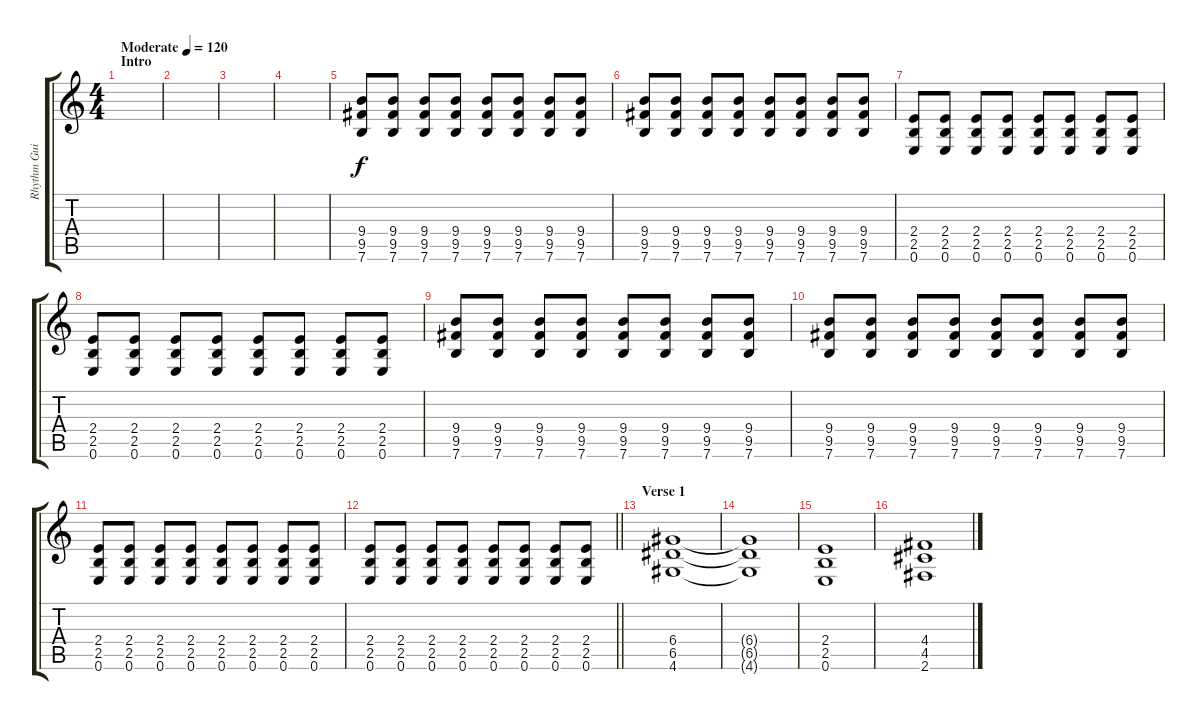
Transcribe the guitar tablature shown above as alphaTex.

\track ("Rhythm Guitar" "Rhythm Gui") {instrument distortionguitar}
\staff {score tabs}
\tuning (E4 B3 G3 D3 A2 E2) {hide}
\ts (4 4)
\section ("" "Intro")
\tempo (120 "Moderate")
\clef g2
\ks c
|
|
|
|
(9.4 9.5 7.6).8 (9.4 9.5 7.6).8 (9.4 9.5 7.6).8 (9.4 9.5 7.6).8 (9.4 9.5 7.6).8 (9.4 9.5 7.6).8 (9.4 9.5 7.6).8 (9.4 9.5 7.6).8 |
(9.4 9.5 7.6).8 (9.4 9.5 7.6).8 (9.4 9.5 7.6).8 (9.4 9.5 7.6).8 (9.4 9.5 7.6).8 (9.4 9.5 7.6).8 (9.4 9.5 7.6).8 (9.4 9.5 7.6).8 |
(2.4 2.5 0.6).8 (2.4 2.5 0.6).8 (2.4 2.5 0.6).8 (2.4 2.5 0.6).8 (2.4 2.5 0.6).8 (2.4 2.5 0.6).8 (2.4 2.5 0.6).8 (2.4 2.5 0.6).8 |
(2.4 2.5 0.6).8 (2.4 2.5 0.6).8 (2.4 2.5 0.6).8 (2.4 2.5 0.6).8 (2.4 2.5 0.6).8 (2.4 2.5 0.6).8 (2.4 2.5 0.6).8 (2.4 2.5 0.6).8 |
(9.4 9.5 7.6).8 (9.4 9.5 7.6).8 (9.4 9.5 7.6).8 (9.4 9.5 7.6).8 (9.4 9.5 7.6).8 (9.4 9.5 7.6).8 (9.4 9.5 7.6).8 (9.4 9.5 7.6).8 |
(9.4 9.5 7.6).8 (9.4 9.5 7.6).8 (9.4 9.5 7.6).8 (9.4 9.5 7.6).8 (9.4 9.5 7.6).8 (9.4 9.5 7.6).8 (9.4 9.5 7.6).8 (9.4 9.5 7.6).8 |
(2.4 2.5 0.6).8 (2.4 2.5 0.6).8 (2.4 2.5 0.6).8 (2.4 2.5 0.6).8 (2.4 2.5 0.6).8 (2.4 2.5 0.6).8 (2.4 2.5 0.6).8 (2.4 2.5 0.6).8 |
\barLineRight lightlight
(2.4 2.5 0.6).8 (2.4 2.5 0.6).8 (2.4 2.5 0.6).8 (2.4 2.5 0.6).8 (2.4 2.5 0.6).8 (2.4 2.5 0.6).8 (2.4 2.5 0.6).8 (2.4 2.5 0.6).8 |
\section ("" "Verse 1")
(6.4 6.5 4.6).1 |
(6.4{t} 6.5{t} 4.6{t}).1 |
(2.4 2.5 0.6).1 |
(4.4 4.5 2.6).1
